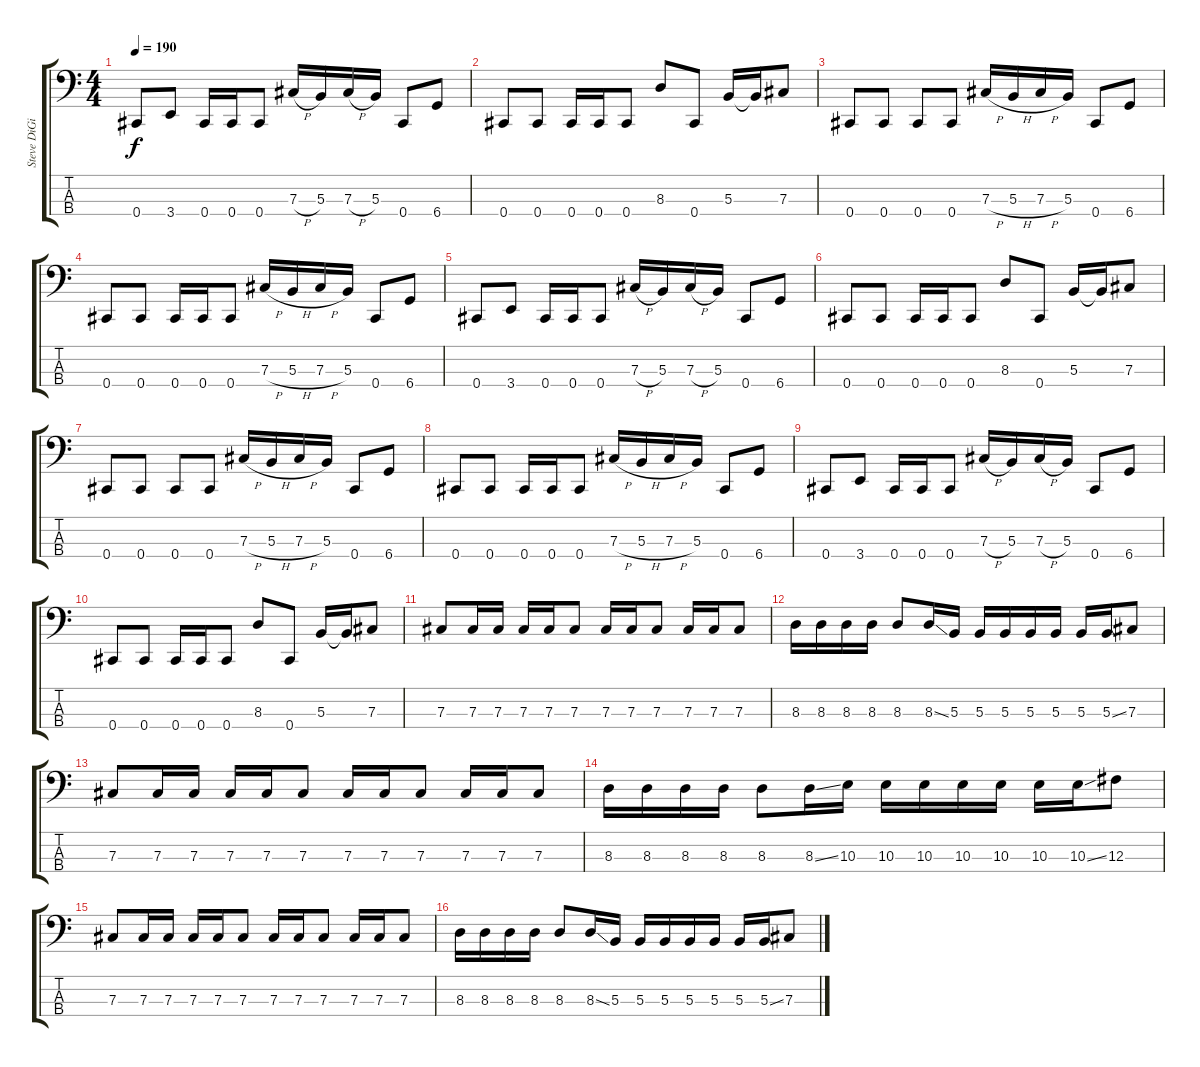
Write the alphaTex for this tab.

\track ("Steve DiGiorgio" "Steve DiGi") {instrument electricbassfinger}
\staff {score tabs}
\tuning (E2 B1 Gb1 Db1) {hide}
\ts (4 4)
\tempo 190
\clef f4
\ks c
0.4.8{dy f} 3.4.8 0.4.16 0.4.16 0.4.8 7.3{h}.16 5.3.16 7.3{h}.16 5.3.16 0.4.8 6.4.8 |
0.4.8 0.4.8 0.4.16 0.4.16 0.4.8 8.3.8 0.4.8 5.3.16 5.3{t}.16 7.3.8 |
0.4.8 0.4.8 0.4.8 0.4.8 7.3{h}.16 5.3{h}.16 7.3{h}.16 5.3.16 0.4.8 6.4.8 |
0.4.8 0.4.8 0.4.16 0.4.16 0.4.8 7.3{h}.16 5.3{h}.16 7.3{h}.16 5.3.16 0.4.8 6.4.8 |
0.4.8 3.4.8 0.4.16 0.4.16 0.4.8 7.3{h}.16 5.3.16 7.3{h}.16 5.3.16 0.4.8 6.4.8 |
0.4.8 0.4.8 0.4.16 0.4.16 0.4.8 8.3.8 0.4.8 5.3.16 5.3{t}.16 7.3.8 |
0.4.8 0.4.8 0.4.8 0.4.8 7.3{h}.16 5.3{h}.16 7.3{h}.16 5.3.16 0.4.8 6.4.8 |
0.4.8 0.4.8 0.4.16 0.4.16 0.4.8 7.3{h}.16 5.3{h}.16 7.3{h}.16 5.3.16 0.4.8 6.4.8 |
0.4.8 3.4.8 0.4.16 0.4.16 0.4.8 7.3{h}.16 5.3.16 7.3{h}.16 5.3.16 0.4.8 6.4.8 |
0.4.8 0.4.8 0.4.16 0.4.16 0.4.8 8.3.8 0.4.8 5.3.16 5.3{t}.16 7.3.8 |
7.3.8 7.3.16 7.3.16 7.3.16 7.3.16 7.3.8 7.3.16 7.3.16 7.3.8 7.3.16 7.3.16 7.3.8 |
8.3.16 8.3.16 8.3.16 8.3.16 8.3.8 8.3{ss}.16 5.3.16 5.3.16 5.3.16 5.3.16 5.3.16 5.3.16 5.3{ss}.16 7.3.8 |
7.3.8 7.3.16 7.3.16 7.3.16 7.3.16 7.3.8 7.3.16 7.3.16 7.3.8 7.3.16 7.3.16 7.3.8 |
8.3.16 8.3.16 8.3.16 8.3.16 8.3.8 8.3{ss}.16 10.3.16 10.3.16 10.3.16 10.3.16 10.3.16 10.3.16 10.3{ss}.16 12.3.8 |
7.3.8 7.3.16 7.3.16 7.3.16 7.3.16 7.3.8 7.3.16 7.3.16 7.3.8 7.3.16 7.3.16 7.3.8 |
8.3.16 8.3.16 8.3.16 8.3.16 8.3.8 8.3{ss}.16 5.3.16 5.3.16 5.3.16 5.3.16 5.3.16 5.3.16 5.3{ss}.16 7.3.8
